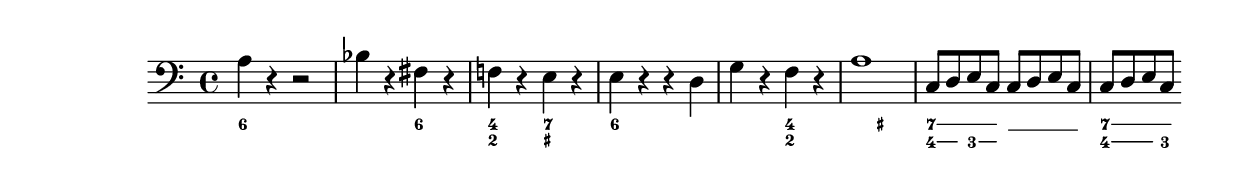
\version "2.18.2"

ldContinuoMusic = \relative c {
  << \new Voice = "continuo_voice1" {
    a'4 r r2
    bes4 r fis r
    f! r e r
    e r r d
    g r f r
    a1
    c,8 d e c c d e c 
    c d e c
  } >>
}
ldContinuoFigures = \figuremode {
  <6>4 s s2
  s4 s <6> s
  <4 2> s <7 _+> s
  <6> s s s
  s s <4 2> s
  s2 <_+>
  <7 4>8 \bassFigureExtendersOn <7 4> <7 3> <7 3> \bassFigureExtendersOff
  \bassFigureExtendersOn <_> <_> <_> <_> \bassFigureExtendersOff
  <7 4> \bassFigureExtendersOn <7 4> <7 4> <7 3> \bassFigureExtendersOff
}

\book {
  \header {
  }

  \bookpart { 
    \score {
      <<
      \new Staff = ContinuoStaff \with { \override VerticalAxisGroup.remove-empty = ##f }

      \context Staff = ContinuoStaff {
        \clef "bass"
        \ldContinuoMusic
      }

      \new FiguredBass { \ldContinuoFigures }

      >>
    }
  }
}
